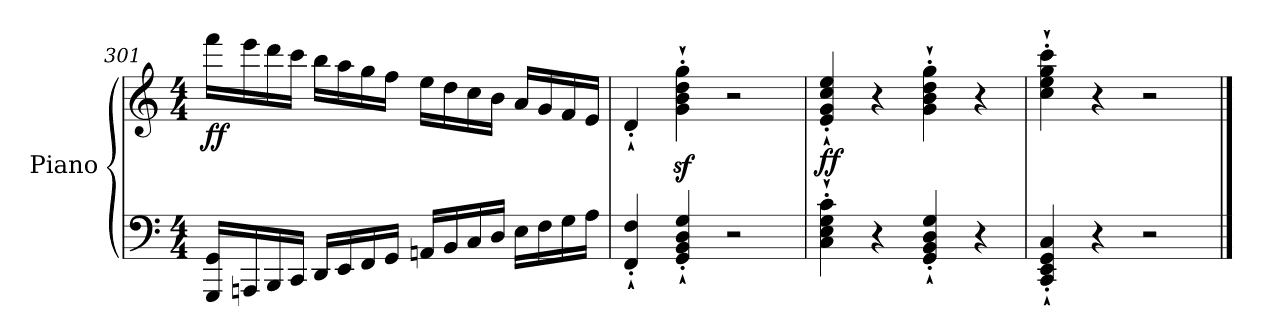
**kern	**kern	**dynam
*part1	*part1	*part1
*staff2	*staff1	*staff1/2
*I"Piano	*	*
*I'Pno	*	*
*clefF4	*clefG2	*
*k[]	*k[]	*
*M4/4	*M4/4	*
=301	=301	=301
!	!	!LO:DY:b
16GGG/ 16GG/LL	16fff\LL	ff
16AAAn/	16eee\	.
16BBB/	16ddd\	.
16CC/JJ	16ccc\JJ	.
16DD/LL	16bb\LL	.
16EE/	16aa\	.
16FF/	16gg\	.
16GG/JJ	16ff\JJ	.
16AAn/LL	16ee\LL	.
16BB/	16dd\	.
16C/	16cc\	.
16D/JJ	16b\JJ	.
16E\LL	16a/LL	.
16F\	16g/	.
16G\	16f/	.
16A\JJ	16e/JJ	.
=302	=302	=302
4FF/`' 4F/`'	4d'`/	.
4GG/`' 4BB/`' 4D/`' 4G/`'	4g\z<`' 4b\z<`' 4dd\z<`' 4gg\z<`'	.
2r	2r	.
=303	=303	=303
!	!	!LO:DY:b
4C\`' 4E\`' 4G\`' 4c\`'	4e/'` 4g/'` 4cc/'` 4ee/'`	ff
4r	4r	.
4GG/`' 4BB/`' 4D/`' 4G/`'	4g\`' 4b\`' 4dd\`' 4gg\`'	.
4r	4r	.
=304	=304	=304
4CC/`' 4EE/`' 4GG/`' 4C/`'	4cc\`' 4ee\`' 4gg\`' 4ccc\`'	.
4r	4r	.
2r	2r	.
==	==	==
*-	*-	*-
